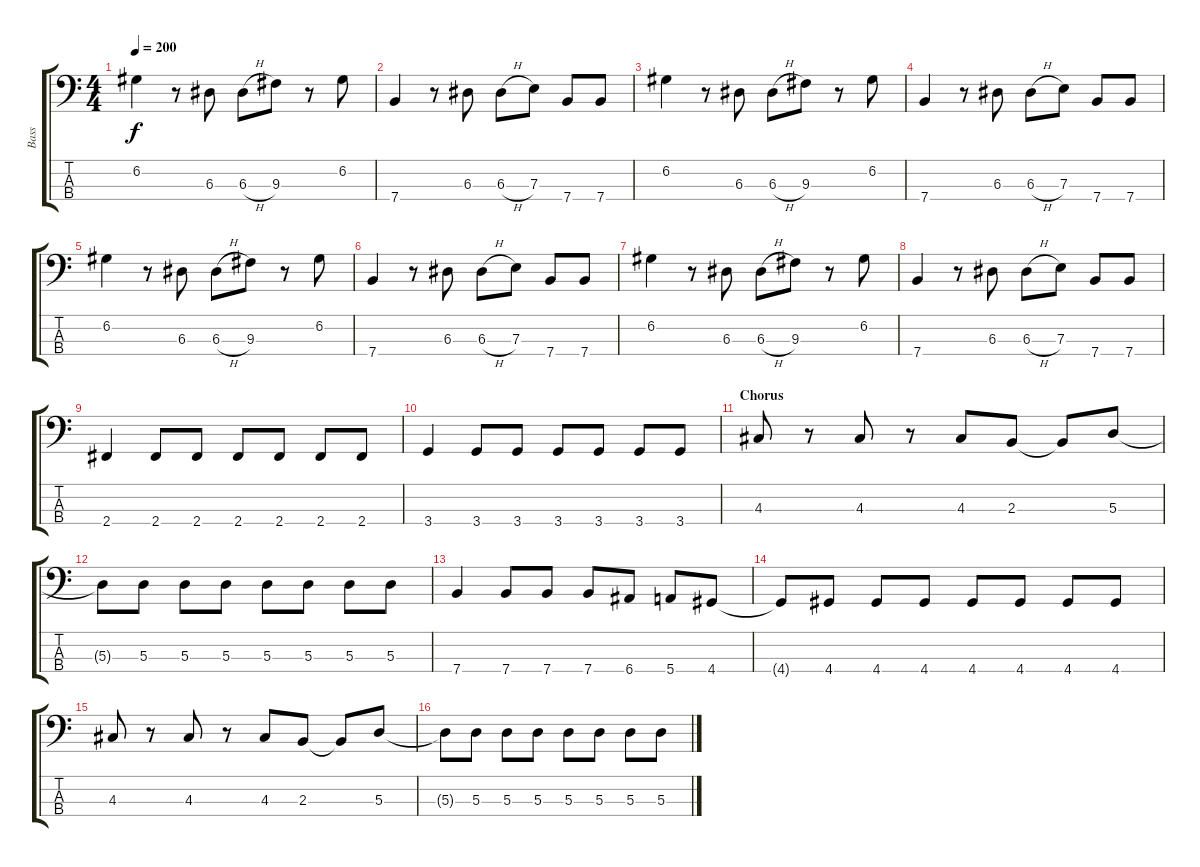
\track ("Bass" "Bass") {instrument electricbassfinger}
\staff {score tabs}
\tuning (G2 D2 A1 E1) {hide}
\ts (4 4)
\tempo 200
\clef f4
\ks c
6.2.4{dy f} r.8 6.3.8 6.3{h}.8 9.3.8 r.8 6.2.8 |
7.4.4 r.8 6.3.8 6.3{h}.8 7.3.8 7.4.8 7.4.8 |
6.2.4 r.8 6.3.8 6.3{h}.8 9.3.8 r.8 6.2.8 |
7.4.4 r.8 6.3.8 6.3{h}.8 7.3.8 7.4.8 7.4.8 |
6.2.4 r.8 6.3.8 6.3{h}.8 9.3.8 r.8 6.2.8 |
7.4.4 r.8 6.3.8 6.3{h}.8 7.3.8 7.4.8 7.4.8 |
6.2.4 r.8 6.3.8 6.3{h}.8 9.3.8 r.8 6.2.8 |
7.4.4 r.8 6.3.8 6.3{h}.8 7.3.8 7.4.8 7.4.8 |
2.4.4 2.4.8 2.4.8 2.4.8 2.4.8 2.4.8 2.4.8 |
3.4.4 3.4.8 3.4.8 3.4.8 3.4.8 3.4.8 3.4.8 |
\section ("" "Chorus")
4.3.8 r.8 4.3.8 r.8 4.3.8 2.3.8 2.3{t}.8 5.3.8 |
5.3{t}.8 5.3.8 5.3.8 5.3.8 5.3.8 5.3.8 5.3.8 5.3.8 |
7.4.4 7.4.8 7.4.8 7.4.8 6.4.8 5.4.8 4.4.8 |
4.4{t}.8 4.4.8 4.4.8 4.4.8 4.4.8 4.4.8 4.4.8 4.4.8 |
4.3.8 r.8 4.3.8 r.8 4.3.8 2.3.8 2.3{t}.8 5.3.8 |
5.3{t}.8 5.3.8 5.3.8 5.3.8 5.3.8 5.3.8 5.3.8 5.3.8
